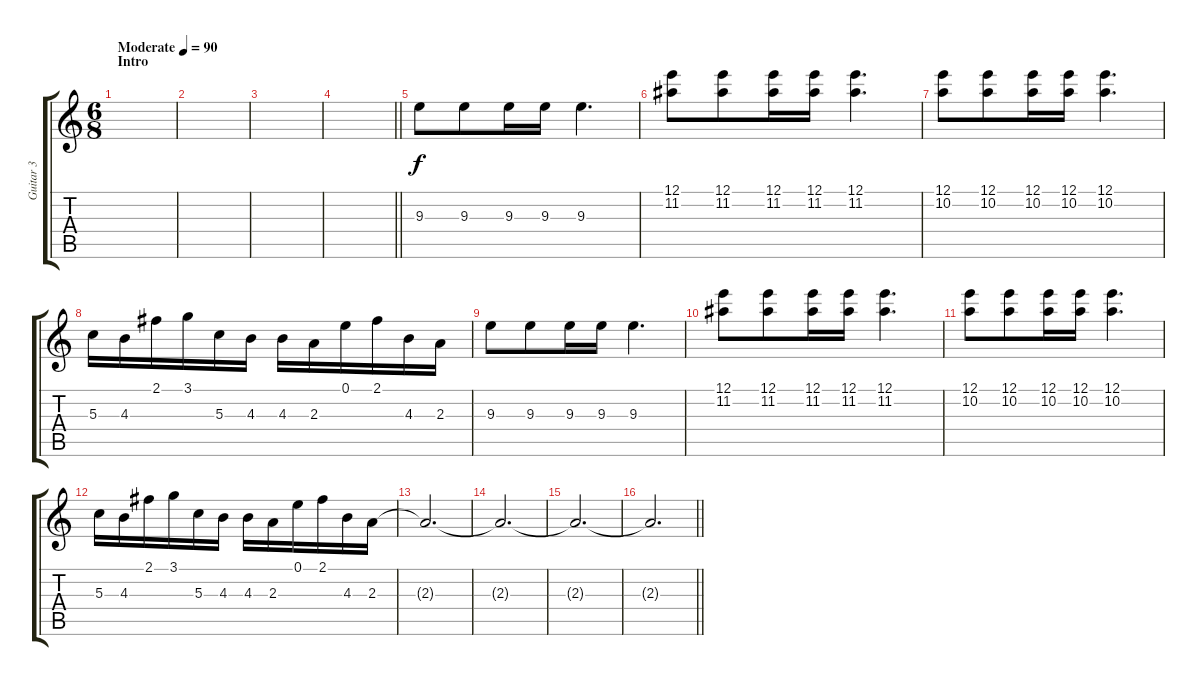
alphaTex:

\track ("Guitar 3" "Guitar 3") {instrument overdrivenguitar}
\staff {score tabs}
\tuning (E4 B3 G3 D3 A2 E2) {hide}
\ts (6 8)
\section ("" "Intro")
\tempo (90 "Moderate")
\clef g2
\ks c
|
|
|
\barLineRight lightlight
|
\section ("" "")
9.3.8 9.3.8 9.3.16 9.3.16 9.3.4{d} |
(12.1 11.2).8 (12.1 11.2).8 (12.1 11.2).16 (12.1 11.2).16 (12.1 11.2).4{d} |
(12.1 10.2).8 (12.1 10.2).8 (12.1 10.2).16 (12.1 10.2).16 (12.1 10.2).4{d} |
5.3.16 4.3.16 2.1.16 3.1.16 5.3.16 4.3.16 4.3.16 2.3.16 0.1.16 2.1.16 4.3.16 2.3.16 |
9.3.8 9.3.8 9.3.16 9.3.16 9.3.4{d} |
(12.1 11.2).8 (12.1 11.2).8 (12.1 11.2).16 (12.1 11.2).16 (12.1 11.2).4{d} |
(12.1 10.2).8 (12.1 10.2).8 (12.1 10.2).16 (12.1 10.2).16 (12.1 10.2).4{d} |
5.3.16 4.3.16 2.1.16 3.1.16 5.3.16 4.3.16 4.3.16 2.3.16 0.1.16 2.1.16 4.3.16 2.3.16 |
2.3{t}.2{d} |
2.3{t}.2{d} |
2.3{t}.2{d} |
\barLineRight lightlight
2.3{t}.2{d}
